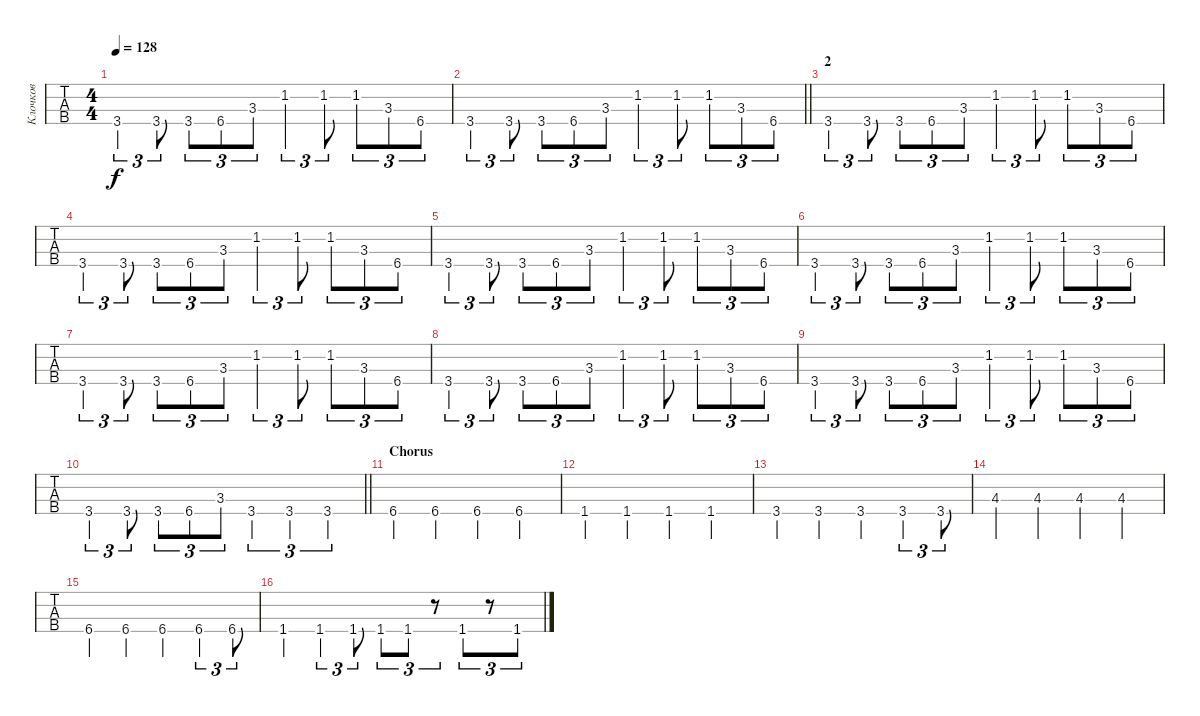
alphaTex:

\track ("Клочков" "Клочков") {instrument electricbassfinger}
\staff {tabs}
\tuning (G2 D2 A1 D1) {hide}
\ts (4 4)
\tempo 128
\clef f4
\ks c
3.4.4{tu (3 2) dy f} 3.4.8{tu (3 2)} 3.4.8{tu (3 2)} 6.4.8{tu (3 2)} 3.3.8{tu (3 2)} 1.2.4{tu (3 2)} 1.2.8{tu (3 2)} 1.2.8{tu (3 2)} 3.3.8{tu (3 2)} 6.4.8{tu (3 2)} |
\barLineRight lightlight
3.4.4{tu (3 2)} 3.4.8{tu (3 2)} 3.4.8{tu (3 2)} 6.4.8{tu (3 2)} 3.3.8{tu (3 2)} 1.2.4{tu (3 2)} 1.2.8{tu (3 2)} 1.2.8{tu (3 2)} 3.3.8{tu (3 2)} 6.4.8{tu (3 2)} |
\section ("" "2")
3.4.4{tu (3 2)} 3.4.8{tu (3 2)} 3.4.8{tu (3 2)} 6.4.8{tu (3 2)} 3.3.8{tu (3 2)} 1.2.4{tu (3 2)} 1.2.8{tu (3 2)} 1.2.8{tu (3 2)} 3.3.8{tu (3 2)} 6.4.8{tu (3 2)} |
3.4.4{tu (3 2)} 3.4.8{tu (3 2)} 3.4.8{tu (3 2)} 6.4.8{tu (3 2)} 3.3.8{tu (3 2)} 1.2.4{tu (3 2)} 1.2.8{tu (3 2)} 1.2.8{tu (3 2)} 3.3.8{tu (3 2)} 6.4.8{tu (3 2)} |
3.4.4{tu (3 2)} 3.4.8{tu (3 2)} 3.4.8{tu (3 2)} 6.4.8{tu (3 2)} 3.3.8{tu (3 2)} 1.2.4{tu (3 2)} 1.2.8{tu (3 2)} 1.2.8{tu (3 2)} 3.3.8{tu (3 2)} 6.4.8{tu (3 2)} |
3.4.4{tu (3 2)} 3.4.8{tu (3 2)} 3.4.8{tu (3 2)} 6.4.8{tu (3 2)} 3.3.8{tu (3 2)} 1.2.4{tu (3 2)} 1.2.8{tu (3 2)} 1.2.8{tu (3 2)} 3.3.8{tu (3 2)} 6.4.8{tu (3 2)} |
3.4.4{tu (3 2)} 3.4.8{tu (3 2)} 3.4.8{tu (3 2)} 6.4.8{tu (3 2)} 3.3.8{tu (3 2)} 1.2.4{tu (3 2)} 1.2.8{tu (3 2)} 1.2.8{tu (3 2)} 3.3.8{tu (3 2)} 6.4.8{tu (3 2)} |
3.4.4{tu (3 2)} 3.4.8{tu (3 2)} 3.4.8{tu (3 2)} 6.4.8{tu (3 2)} 3.3.8{tu (3 2)} 1.2.4{tu (3 2)} 1.2.8{tu (3 2)} 1.2.8{tu (3 2)} 3.3.8{tu (3 2)} 6.4.8{tu (3 2)} |
3.4.4{tu (3 2)} 3.4.8{tu (3 2)} 3.4.8{tu (3 2)} 6.4.8{tu (3 2)} 3.3.8{tu (3 2)} 1.2.4{tu (3 2)} 1.2.8{tu (3 2)} 1.2.8{tu (3 2)} 3.3.8{tu (3 2)} 6.4.8{tu (3 2)} |
\barLineRight lightlight
3.4.4{tu (3 2)} 3.4.8{tu (3 2)} 3.4.8{tu (3 2)} 6.4.8{tu (3 2)} 3.3.8{tu (3 2)} 3.4.4{tu (3 2)} 3.4.4{tu (3 2)} 3.4.4{tu (3 2)} |
\section ("" "Chorus")
6.4.4 6.4.4 6.4.4 6.4.4 |
1.4.4 1.4.4 1.4.4 1.4.4 |
3.4.4 3.4.4 3.4.4 3.4.4{tu (3 2)} 3.4.8{tu (3 2)} |
4.3.4 4.3.4 4.3.4 4.3.4 |
6.4.4 6.4.4 6.4.4 6.4.4{tu (3 2)} 6.4.8{tu (3 2)} |
1.4.4 1.4.4{tu (3 2)} 1.4.8{tu (3 2)} 1.4.8{tu (3 2)} 1.4.8{tu (3 2)} r.8{tu (3 2)} 1.4.8{tu (3 2)} r.8{tu (3 2)} 1.4.8{tu (3 2)}
